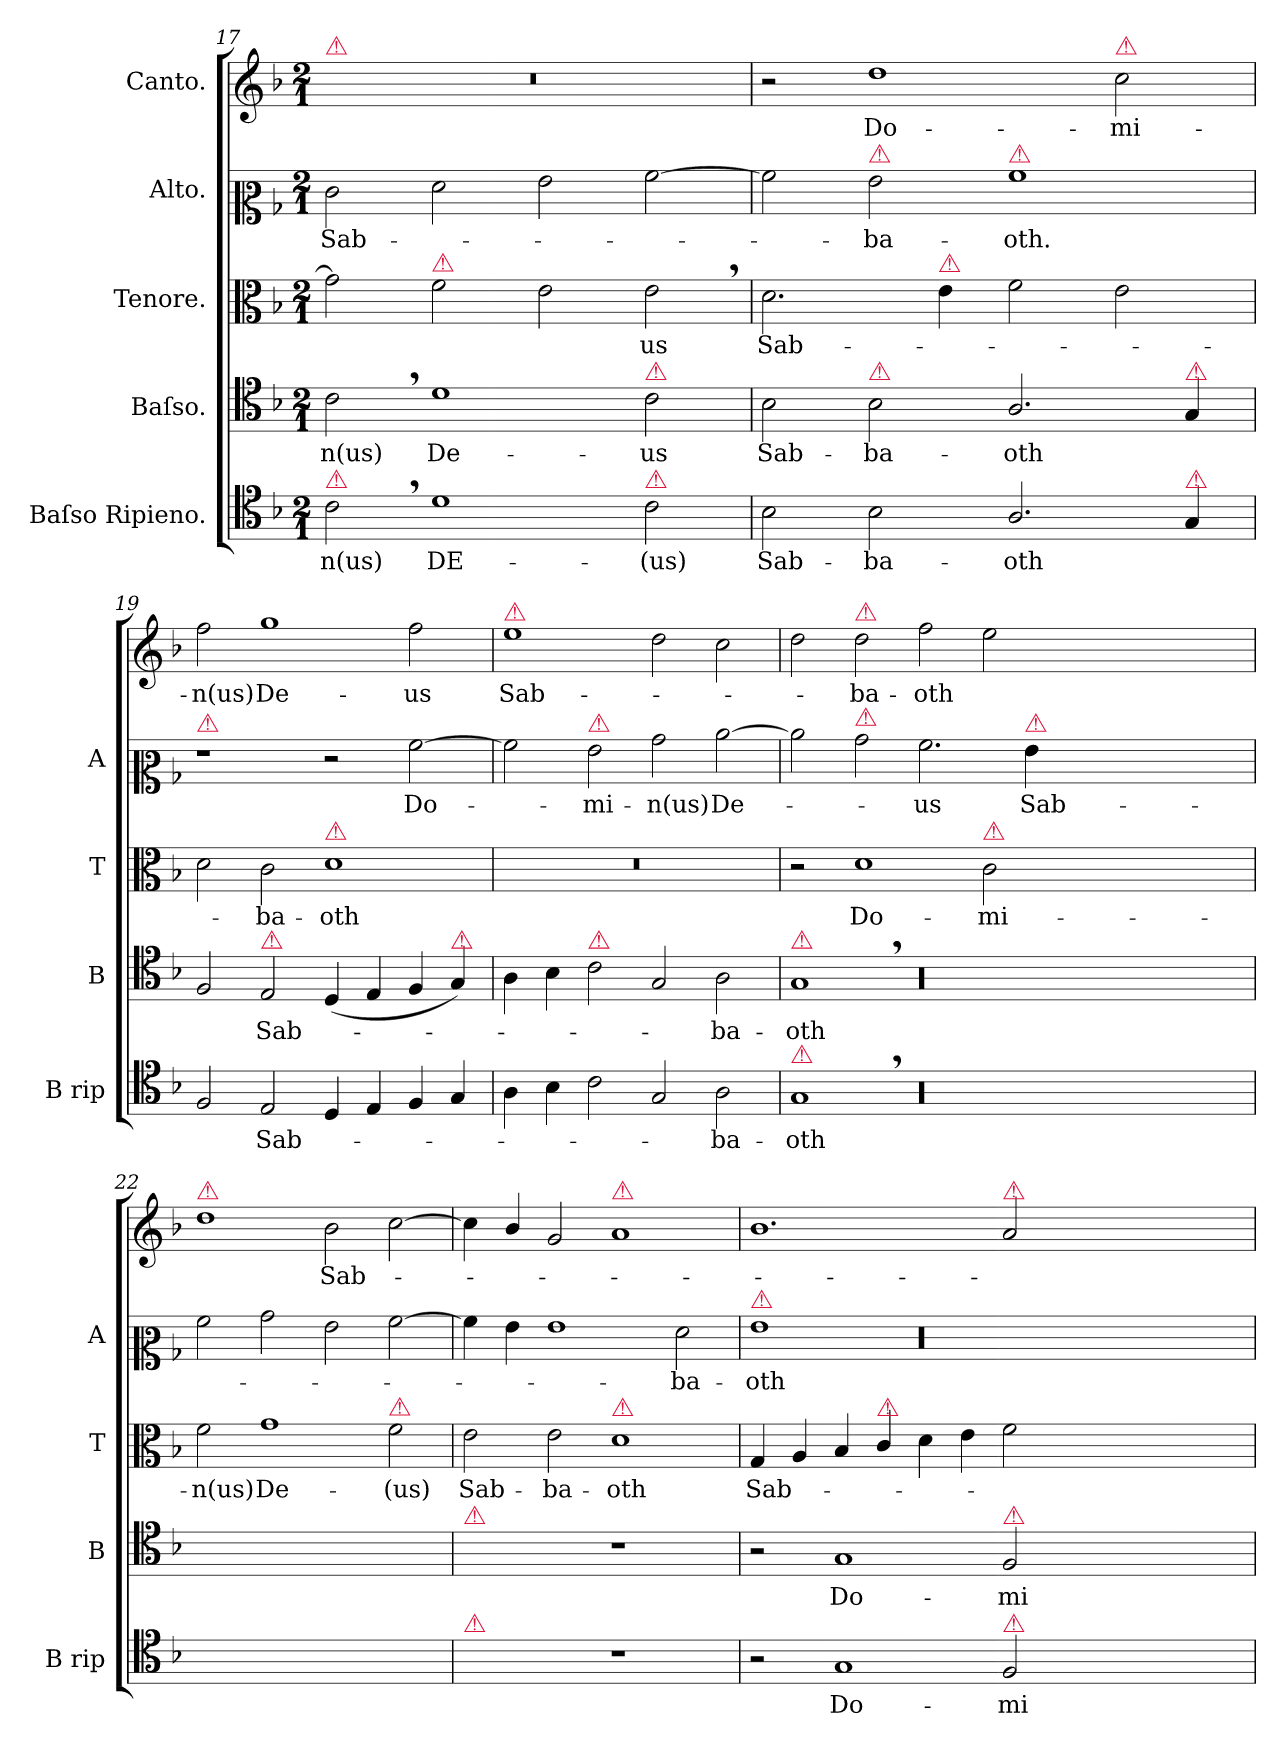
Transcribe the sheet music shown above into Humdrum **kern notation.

**kern	**text	**kern	**text	**kern	**text	**kern	**text	**kern	**text
*part5	*part5	*part4	*part4	*part3	*part3	*part2	*part2	*part1	*part1
*staff5	*staff5	*staff4	*staff4	*staff3	*staff3	*staff2	*staff2	*staff1	*staff1
*I"Baſso Ripieno.	*	*I"Baſso.	*	*I"Tenore.	*	*I"Alto.	*	*I"Canto.	*
*I'B rip	*	*I'B	*	*I'T	*	*I'A	*	*	*
*clefC4	*	*clefC4	*	*clefC3	*	*clefC2	*	*clefG2	*
*k[b-]	*	*k[b-]	*	*k[b-]	*	*k[b-]	*	*k[b-]	*
*M2/1	*	*M2/1	*	*M2/1	*	*M2/1	*	*M2/1	*
=17	=17	=17	=17	=17	=17	=17	=17	=17	=17
!	!	!	!	!	!	!	!	!LO:TX:a:color=crimson:t=⚠	!
!LO:TX:a:color=crimson:t=⚠	!	!	!	!	!	!	!	!	!
2c,\	-n(us)	2c,\	-n(us)	2g\]	.	2e\	Sab-	0r	.
!	!	!	!	!LO:TX:a:color=crimson:t=⚠	!	!	!	!	!
1d	DE-	1d	De-	2f\	.	2f\	.	.	.
.	.	.	.	2e\	.	2g\	.	.	.
!	!	!LO:TX:a:color=crimson:t=⚠	!	!	!	!	!	!	!
!LO:TX:a:color=crimson:t=⚠	!	!	!	!	!	!	!	!	!
2c\	-(us)	2c\	-us	2e,\	-us	[2a\	.	.	.
=18	=18	=18	=18	=18	=18	=18	=18	=18	=18
2B-\	Sab-	2B-\	Sab-	2.d\	Sab-	2a\]	.	2r	.
!	!	!	!	!	!	!LO:TX:a:color=crimson:t=⚠	!	!	!
!	!	!LO:TX:a:color=crimson:t=⚠	!	!	!	!	!	!	!
2B-\	-ba-	2B-\	-ba-	.	.	2g\	-ba-	1dd	Do-
!	!	!	!	!LO:TX:a:color=crimson:t=⚠	!	!	!	!	!
.	.	.	.	4e\	.	.	.	.	.
!	!	!	!	!	!	!LO:TX:a:color=crimson:t=⚠	!	!	!
2.A/	-oth	2.A/	-oth	2f\	.	1a	-oth.	.	.
!	!	!	!	!	!	!	!	!LO:TX:a:color=crimson:t=⚠	!
.	.	.	.	2e\	.	.	.	2cc\	-mi-
!	!	!LO:TX:a:color=crimson:t=⚠	!	!	!	!	!	!	!
!LO:TX:a:color=crimson:t=⚠	!	!	!	!	!	!	!	!	!
4G/	.	4G/	.	.	.	.	.	.	.
=19	=19	=19	=19	=19	=19	=19	=19	=19	=19
!	!	!	!	!	!	!LO:TX:a:color=crimson:t=⚠	!	!	!
2F/	.	2F/	.	2d\	.	1r	.	2ff\	-n(us)
!	!	!LO:TX:a:color=crimson:t=⚠	!	!	!	!	!	!	!
2E/	Sab-	2E/	Sab-	2c\	-ba-	.	.	1gg	De-
!	!	!	!	!LO:TX:a:color=crimson:t=⚠	!	!	!	!	!
4D/	.	(4D/	.	1d	-oth	2r	.	.	.
4E/	.	4E/	.	.	.	.	.	.	.
4F/	.	4F/	.	.	.	[2a\	Do-	2ff\	-us
!	!	!LO:TX:a:color=crimson:t=⚠	!	!	!	!	!	!	!
4G/	.	4G/)	.	.	.	.	.	.	.
=20	=20	=20	=20	=20	=20	=20	=20	=20	=20
!	!	!	!	!	!	!	!	!LO:TX:a:color=crimson:t=⚠	!
4A\	.	4A\	.	0r	.	2a\]	.	1ee	Sab-
4B-\	.	4B-\	.	.	.	.	.	.	.
!	!	!	!	!	!	!LO:TX:a:color=crimson:t=⚠	!	!	!
!	!	!LO:TX:a:color=crimson:t=⚠	!	!	!	!	!	!	!
2c\	.	2c\	.	.	.	2g\	-mi-	.	.
2G/	.	2G/	.	.	.	2b-\	-n(us)	2dd\	.
2A\	-ba-	2A\	-ba-	.	.	[2cc\	De-	2cc\	.
=21	=21	=21	=21	=21	=21	=21	=21	=21	=21
!	!	!LO:TX:a:color=crimson:t=⚠	!	!	!	!	!	!	!
!LO:TX:a:color=crimson:t=⚠	!	!	!	!	!	!	!	!	!
1G,	-oth	1G,	-oth	2r	.	2cc\]	.	2dd\	.
!	!	!	!	!	!	!	!	!LO:TX:a:color=crimson:t=⚠	!
!	!	!	!	!	!	!LO:TX:a:color=crimson:t=⚠	!	!	!
.	.	.	.	1d	Do-	2b-\	.	2dd\	-ba-
00r	.	00r	.	.	.	2.a\	-us	2ff\	-oth
!	!	!	!	!LO:TX:a:color=crimson:t=⚠	!	!	!	!	!
.	.	.	.	2c\	-mi-	.	.	2ee\	.
!	!	!	!	!	!	!LO:TX:a:color=crimson:t=⚠	!	!	!
.	.	.	.	.	.	4g\	Sab-	.	.
.	.	.	.	0.ryy	.	0.ryy	.	0.ryy	.
=22	=22	=22	=22	=22	=22	=22	=22	=22	=22
!	!	!	!	!	!	!	!	!LO:TX:a:color=crimson:t=⚠	!
0ryy	.	0ryy	.	2f\	-n(us)	2a\	.	1dd	.
.	.	.	.	1g	De-	2b-\	.	.	.
.	.	.	.	.	.	2g\	.	2b-\	Sab-
!	!	!	!	!LO:TX:a:color=crimson:t=⚠	!	!	!	!	!
.	.	.	.	2f\	-(us)	[2a\	.	[2cc\	.
=23	=23	=23	=23	=23	=23	=23	=23	=23	=23
!	!	!LO:TX:a:color=crimson:t=⚠	!	!	!	!	!	!	!
!LO:TX:a:color=crimson:t=⚠	!	!	!	!	!	!	!	!	!
1ryy	.	1ryy	.	2e\	Sab-	4a\]	.	4cc\]	.
.	.	.	.	.	.	4g\	.	4b-/	.
.	.	.	.	2e\	-ba-	1g	.	2g/	.
!	!	!	!	!	!	!	!	!LO:TX:a:color=crimson:t=⚠	!
!	!	!	!	!LO:TX:a:color=crimson:t=⚠	!	!	!	!	!
1r	.	1r	.	1d	-oth	.	.	1a	.
.	.	.	.	.	.	2f\	-ba-	.	.
=24	=24	=24	=24	=24	=24	=24	=24	=24	=24
!	!	!	!	!	!	!LO:TX:a:color=crimson:t=⚠	!	!	!
2r	.	2r	.	4G/	Sab-	1g	-oth	1.b-	.
.	.	.	.	4A/	.	.	.	.	.
1G	Do-	1G	Do-	4B-/	.	.	.	.	.
!	!	!	!	!LO:TX:a:color=crimson:t=⚠	!	!	!	!	!
.	.	.	.	4c/	.	.	.	.	.
.	.	.	.	4d\	.	00r	.	.	.
.	.	.	.	4e\	.	.	.	.	.
!	!	!	!	!	!	!	!	!LO:TX:a:color=crimson:t=⚠	!
!	!	!LO:TX:a:color=crimson:t=⚠	!	!	!	!	!	!	!
!LO:TX:a:color=crimson:t=⚠	!	!	!	!	!	!	!	!	!
2F/	-mi-	2F/	-mi-	2f\	.	.	.	2a/	.
0.ryy	.	0.ryy	.	0.ryy	.	.	.	0.ryy	.
=	=	=	=	=	=	=	=	=	=
*-	*-	*-	*-	*-	*-	*-	*-	*-	*-
